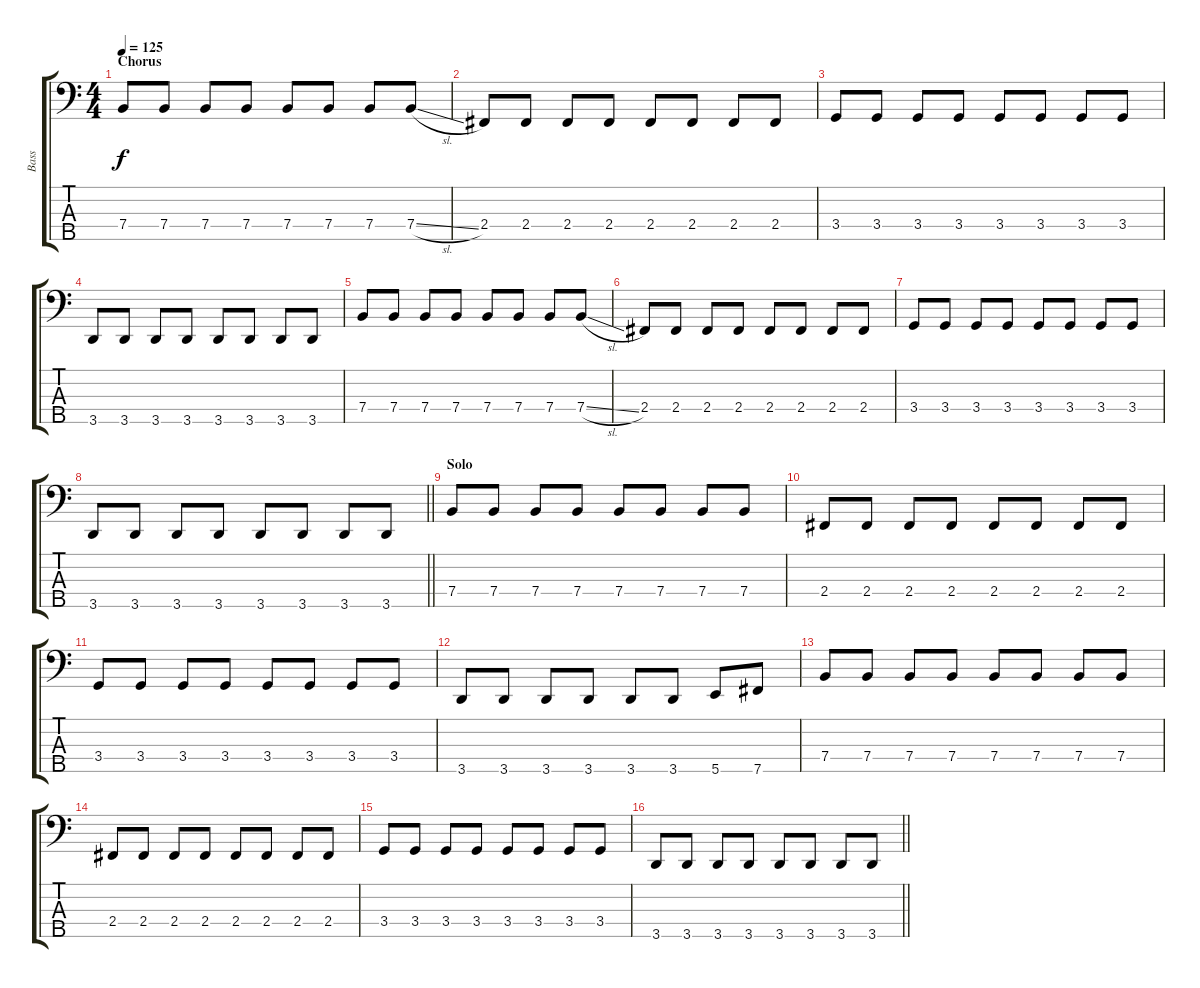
\track ("Bass" "Bass") {instrument electricbassfinger}
\staff {score tabs}
\tuning (G2 D2 A1 E1 B0) {hide}
\ts (4 4)
\section ("" "Chorus ")
\tempo 125
\clef f4
\ks c
7.4.8{dy f} 7.4.8 7.4.8 7.4.8 7.4.8 7.4.8 7.4.8 7.4{sl}.8 |
2.4.8 2.4.8 2.4.8 2.4.8 2.4.8 2.4.8 2.4.8 2.4.8 |
3.4.8 3.4.8 3.4.8 3.4.8 3.4.8 3.4.8 3.4.8 3.4.8 |
3.5.8 3.5.8 3.5.8 3.5.8 3.5.8 3.5.8 3.5.8 3.5.8 |
7.4.8 7.4.8 7.4.8 7.4.8 7.4.8 7.4.8 7.4.8 7.4{sl}.8 |
2.4.8 2.4.8 2.4.8 2.4.8 2.4.8 2.4.8 2.4.8 2.4.8 |
3.4.8 3.4.8 3.4.8 3.4.8 3.4.8 3.4.8 3.4.8 3.4.8 |
\barLineRight lightlight
3.5.8 3.5.8 3.5.8 3.5.8 3.5.8 3.5.8 3.5.8 3.5.8 |
\section ("" "Solo")
7.4.8 7.4.8 7.4.8 7.4.8 7.4.8 7.4.8 7.4.8 7.4.8 |
2.4.8 2.4.8 2.4.8 2.4.8 2.4.8 2.4.8 2.4.8 2.4.8 |
3.4.8 3.4.8 3.4.8 3.4.8 3.4.8 3.4.8 3.4.8 3.4.8 |
3.5.8 3.5.8 3.5.8 3.5.8 3.5.8 3.5.8 5.5.8 7.5.8 |
7.4.8 7.4.8 7.4.8 7.4.8 7.4.8 7.4.8 7.4.8 7.4.8 |
2.4.8 2.4.8 2.4.8 2.4.8 2.4.8 2.4.8 2.4.8 2.4.8 |
3.4.8 3.4.8 3.4.8 3.4.8 3.4.8 3.4.8 3.4.8 3.4.8 |
\barLineRight lightlight
3.5.8 3.5.8 3.5.8 3.5.8 3.5.8 3.5.8 3.5.8 3.5.8
